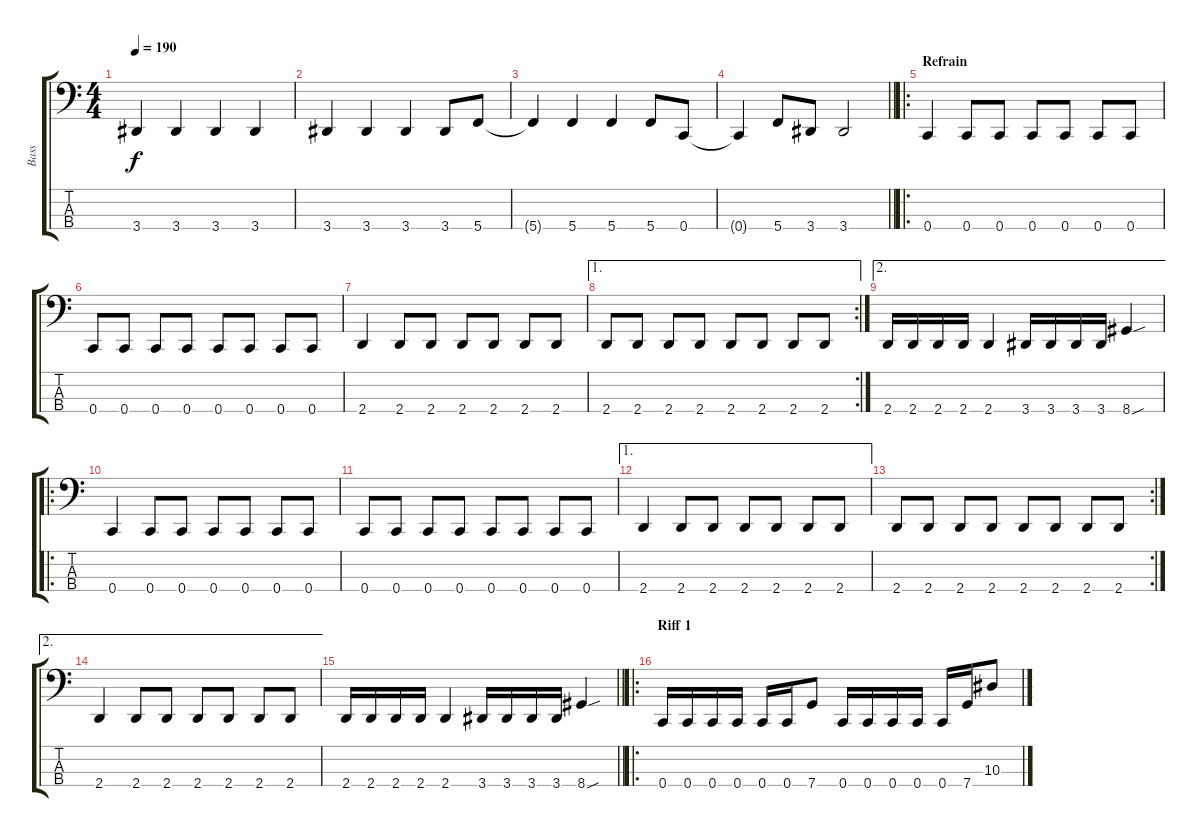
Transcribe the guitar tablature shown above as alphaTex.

\track ("Bass" "Bass") {instrument electricbasspick}
\staff {score tabs}
\tuning (Eb2 Bb1 F1 C1) {hide}
\ts (4 4)
\tempo 190
\clef f4
\ks c
3.4{t}.4{dy f} 3.4.4 3.4.4 3.4.4 |
3.4.4 3.4.4 3.4.4 3.4.8 5.4.8 |
5.4{t}.4 5.4.4 5.4.4 5.4.8 0.4.8 |
\barLineRight lightlight
0.4{t}.4 5.4.8 3.4.8 3.4.2 |
\ro
\section ("" "Refrain")
0.4.4 0.4.8 0.4.8 0.4.8 0.4.8 0.4.8 0.4.8 |
0.4.8 0.4.8 0.4.8 0.4.8 0.4.8 0.4.8 0.4.8 0.4.8 |
2.4.4 2.4.8 2.4.8 2.4.8 2.4.8 2.4.8 2.4.8 |
\ae 1
\rc 2
2.4.8 2.4.8 2.4.8 2.4.8 2.4.8 2.4.8 2.4.8 2.4.8 |
\ae 2
2.4.16 2.4.16 2.4.16 2.4.16 2.4.4 3.4.16 3.4.16 3.4.16 3.4.16 8.4{sou}.4 |
\ro
0.4.4 0.4.8 0.4.8 0.4.8 0.4.8 0.4.8 0.4.8 |
0.4.8 0.4.8 0.4.8 0.4.8 0.4.8 0.4.8 0.4.8 0.4.8 |
\ae 1
2.4.4 2.4.8 2.4.8 2.4.8 2.4.8 2.4.8 2.4.8 |
\rc 2
2.4.8 2.4.8 2.4.8 2.4.8 2.4.8 2.4.8 2.4.8 2.4.8 |
\ae 2
2.4.4 2.4.8 2.4.8 2.4.8 2.4.8 2.4.8 2.4.8 |
\barLineRight lightlight
2.4.16 2.4.16 2.4.16 2.4.16 2.4.4 3.4.16 3.4.16 3.4.16 3.4.16 8.4{sou}.4 |
\ro
\section ("" "Riff 1")
0.4.16 0.4.16 0.4.16 0.4.16 0.4.16 0.4.16 7.4.8 0.4.16 0.4.16 0.4.16 0.4.16 0.4.16 7.4.16 10.3.8
